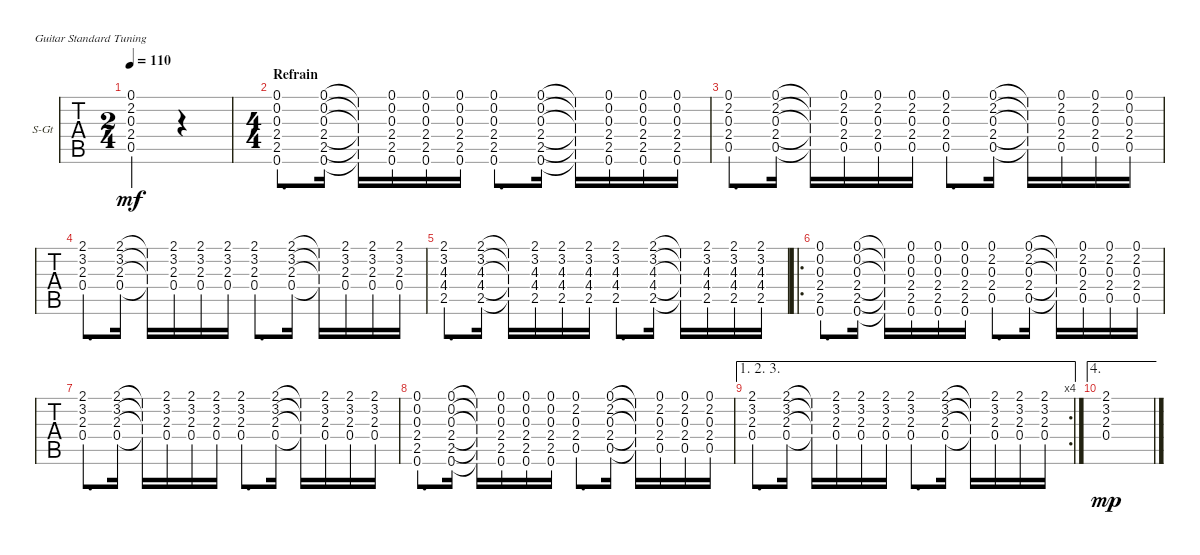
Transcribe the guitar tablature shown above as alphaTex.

\bracketExtendMode groupsimilarinstruments
\firstSystemTrackNameOrientation horizontal
\otherSystemsTrackNameOrientation horizontal
\track ("Rhythm Guitar " "S-Gt") {instrument acousticguitarsteel}
\staff {tabs}
\tuning (E4 B3 G3 D3 A2 E2)
\ts (2 4)
\tempo 110
\clef g2
\ks c
(0.1 2.2 0.3 2.4 0.5).4{dy mf} r.4 |
\ts (4 4)
\section ("" "Refrain")
(0.1 0.2 0.3 2.4 2.5 0.6).8{d} (0.1 0.2 0.3 2.4 2.5 0.6).16 (0.1{t} 0.2{t} 0.3{t} 2.4{t} 2.5{t} 0.6{t}).16 (0.1 0.2 0.3 2.4 2.5 0.6).16 (0.1 0.2 0.3 2.4 2.5 0.6).16 (0.1 0.2 0.3 2.4 2.5 0.6).16 (0.1 0.2 0.3 2.4 2.5 0.6).8{d} (0.1 0.2 0.3 2.4 2.5 0.6).16 (0.1{t} 0.2{t} 0.3{t} 2.4{t} 2.5{t} 0.6{t}).16 (0.1 0.2 0.3 2.4 2.5 0.6).16 (0.1 0.2 0.3 2.4 2.5 0.6).16 (0.1 0.2 0.3 2.4 2.5 0.6).16 |
(0.1 2.2 0.3 2.4 0.5).8{d} (0.1 2.2 0.3 2.4 0.5).16 (0.1{t} 2.2{t} 0.3{t} 2.4{t} 0.5{t}).16 (0.1 2.2 0.3 2.4 0.5).16 (0.1 2.2 0.3 2.4 0.5).16 (0.1 2.2 0.3 2.4 0.5).16 (0.1 2.2 0.3 2.4 0.5).8{d} (0.1 2.2 0.3 2.4 0.5).16 (0.1{t} 2.2{t} 0.3{t} 2.4{t} 0.5{t}).16 (0.1 2.2 0.3 2.4 0.5).16 (0.1 2.2 0.3 2.4 0.5).16 (0.1 0.2 0.3 2.4 0.5).16 |
(2.1 3.2 2.3 0.4).8{d} (2.1 3.2 2.3 0.4).16 (2.1{t} 3.2{t} 2.3{t} 0.4{t}).16 (2.1 3.2 2.3 0.4).16 (2.1 3.2 2.3 0.4).16 (2.1 3.2 2.3 0.4).16 (2.1 3.2 2.3 0.4).8{d} (2.1 3.2 2.3 0.4).16 (2.1{t} 3.2{t} 2.3{t} 0.4{t}).16 (2.1 3.2 2.3 0.4).16 (2.1 3.2 2.3 0.4).16 (2.1 3.2 2.3 0.4).16 |
(2.1 3.2 4.3 4.4 2.5).8{d} (2.1 3.2 4.3 4.4 2.5).16 (2.1{t} 3.2{t} 4.3{t} 4.4{t} 2.5{t}).16 (2.1 3.2 4.3 4.4 2.5).16 (2.1 3.2 4.3 4.4 2.5).16 (2.1 3.2 4.3 4.4 2.5).16 (2.1 3.2 4.3 4.4 2.5).8{d} (2.1 3.2 4.3 4.4 2.5).16 (2.1{t} 3.2{t} 4.3{t} 4.4{t} 2.5{t}).16 (2.1 3.2 4.3 4.4 2.5).16 (2.1 3.2 4.3 4.4 2.5).16 (2.1 3.2 4.3 4.4 2.5).16 |
\ro
(0.1 0.2 0.3 2.4 2.5 0.6).8{d} (0.1 0.2 0.3 2.4 2.5 0.6).16 (0.1{t} 0.2{t} 0.3{t} 2.4{t} 2.5{t} 0.6{t}).16 (0.1 0.2 0.3 2.4 2.5 0.6).16 (0.1 0.2 0.3 2.4 2.5 0.6).16 (0.1 0.2 0.3 2.4 2.5 0.6).16 (0.1 2.2 0.3 2.4 0.5).8{d} (0.1 2.2 0.3 2.4 0.5).16 (0.1{t} 2.2{t} 0.3{t} 2.4{t} 0.5{t}).16 (0.1 2.2 0.3 2.4 0.5).16 (0.1 2.2 0.3 2.4 0.5).16 (0.1 2.2 0.3 2.4 0.5).16 |
(2.1 3.2 2.3 0.4).8{d} (2.1 3.2 2.3 0.4).16 (2.1{t} 3.2{t} 2.3{t} 0.4{t}).16 (2.1 3.2 2.3 0.4).16 (2.1 3.2 2.3 0.4).16 (2.1 3.2 2.3 0.4).16 (2.1 3.2 2.3 0.4).8{d} (2.1 3.2 2.3 0.4).16 (2.1{t} 3.2{t} 2.3{t} 0.4{t}).16 (2.1 3.2 2.3 0.4).16 (2.1 3.2 2.3 0.4).16 (2.1 3.2 2.3 0.4).16 |
(0.1 0.2 0.3 2.4 2.5 0.6).8{d} (0.1 0.2 0.3 2.4 2.5 0.6).16 (0.1{t} 0.2{t} 0.3{t} 2.4{t} 2.5{t} 0.6{t}).16 (0.1 0.2 0.3 2.4 2.5 0.6).16 (0.1 0.2 0.3 2.4 2.5 0.6).16 (0.1 0.2 0.3 2.4 2.5 0.6).16 (0.1 2.2 0.3 2.4 0.5).8{d} (0.1 2.2 0.3 2.4 0.5).16 (0.1{t} 2.2{t} 0.3{t} 2.4{t} 0.5{t}).16 (0.1 2.2 0.3 2.4 0.5).16 (0.1 2.2 0.3 2.4 0.5).16 (0.1 2.2 0.3 2.4 0.5).16 |
\ae (1 2 3)
\rc 4
(2.1 3.2 2.3 0.4).8{d} (2.1 3.2 2.3 0.4).16 (2.1{t} 3.2{t} 2.3{t} 0.4{t}).16 (2.1 3.2 2.3 0.4).16 (2.1 3.2 2.3 0.4).16 (2.1 3.2 2.3 0.4).16 (2.1 3.2 2.3 0.4).8{d} (2.1 3.2 2.3 0.4).16 (2.1{t} 3.2{t} 2.3{t} 0.4{t}).16 (2.1 3.2 2.3 0.4).16 (2.1 3.2 2.3 0.4).16 (2.1 3.2 2.3 0.4).16 |
\ae 4
(2.1 3.2 2.3 0.4).1{dy mp}
